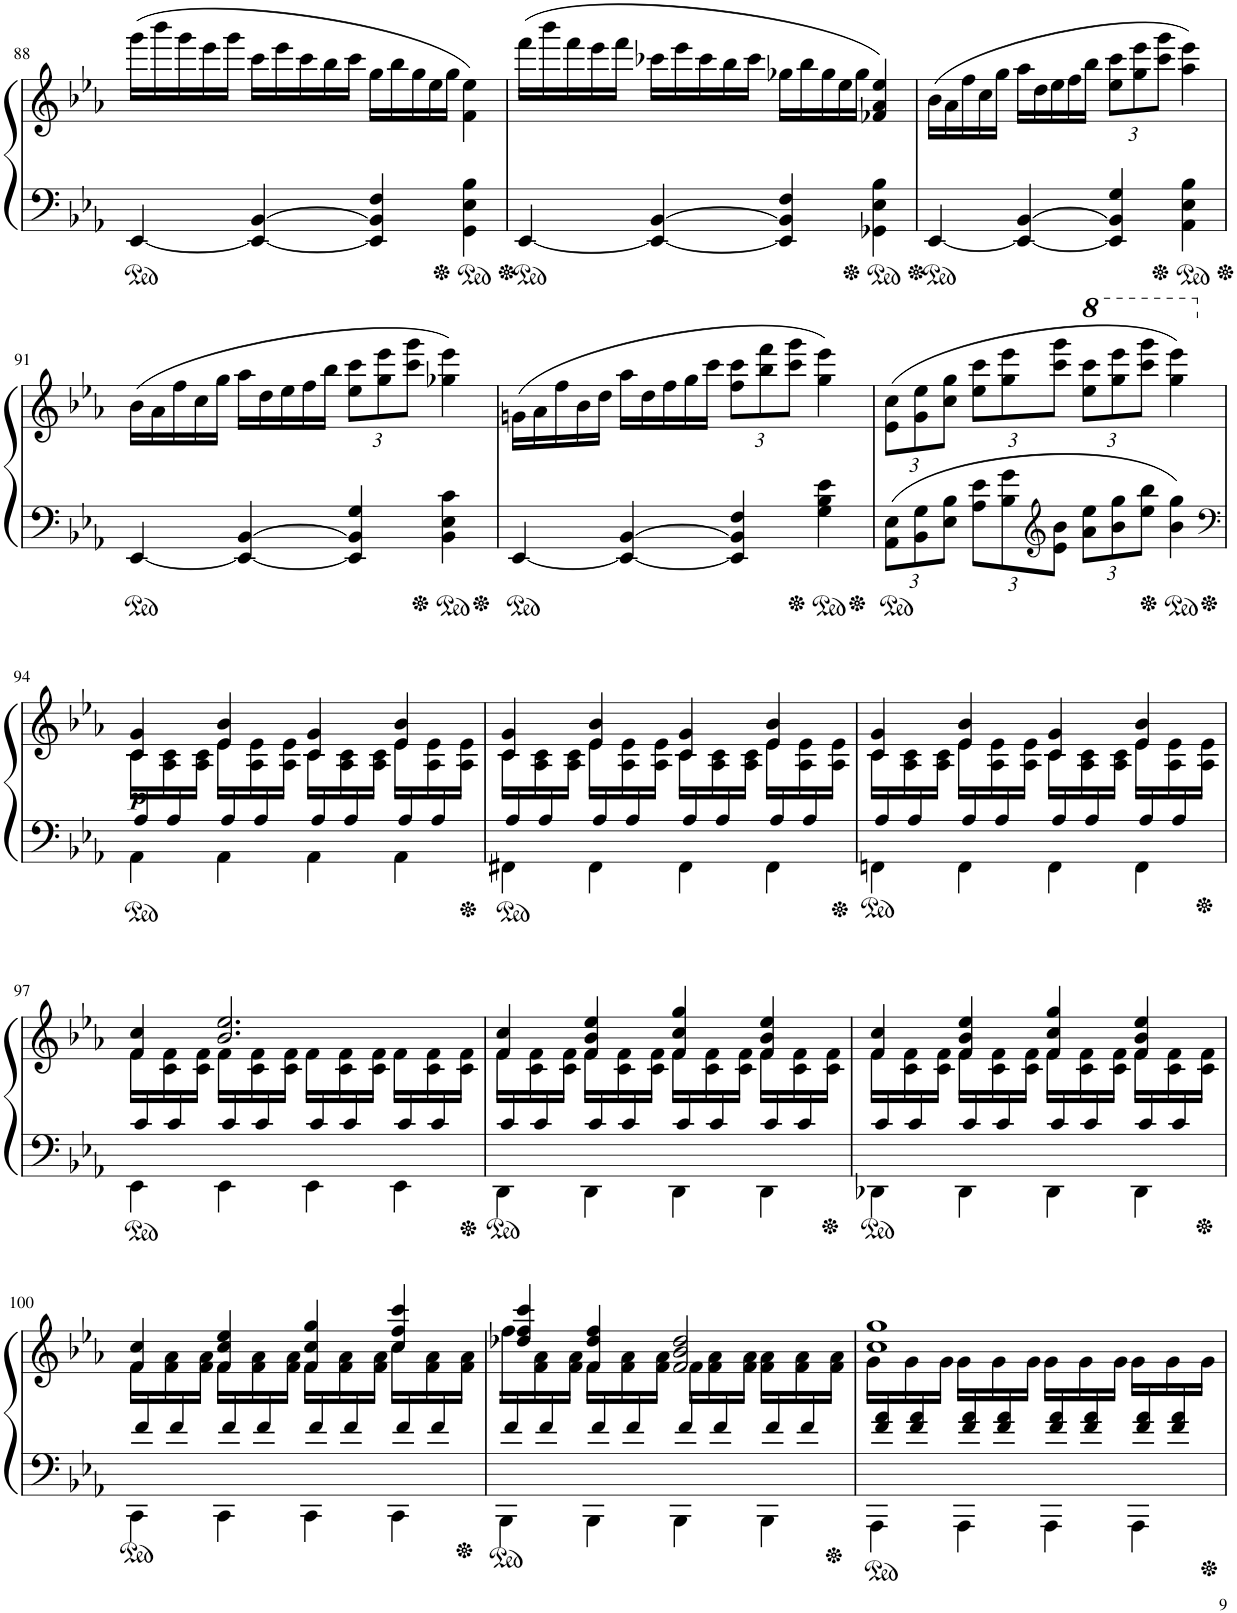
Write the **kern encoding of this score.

**kern	**kern	**dynam
*part1	*part1	*part1
*staff2	*staff1	*staff1/2
*I"Piano	*	*
*I'Pno.	*	*
!!LO:PB:g=z
*clefF4	*clefG2	*
*k[b-e-a-]	*k[b-e-a-]	*
*M4/4	*M4/4	*
*	*Xbrackettup	*
=88	=88	=88
[<4EE-/	(20ggg\LL	.
.	20bbb-\	.
.	20ggg\	.
.	20eee-\	.
.	20ggg\JJ	.
4EE-/_ [4BB-/	20ccc\LL	.
.	20eee-\	.
.	20ccc\	.
.	20bb-\	.
.	20ccc\JJ	.
4EE-/] 4BB-/] 4F/	20gg\LL	.
.	20bb-\	.
.	20gg\	.
.	20ee-\	.
.	20gg\JJ	.
4GG\ 4E-\ 4B-\	4f\ 4ee-\)	.
=89	=89	=89
[<4EE-/	(20fff\LL	.
.	20bbb-\	.
.	20fff\	.
.	20eee-\	.
.	20fff\JJ	.
4EE-/_ [4BB-/	20ccc-X\LL	.
.	20eee-\	.
.	20ccc-\	.
.	20bb-\	.
.	20ccc-\JJ	.
4EE-/] 4BB-/] 4F/	20gg-X\LL	.
.	20bb-\	.
.	20gg-\	.
.	20ee-\	.
.	20gg-\JJ	.
4GG-X\ 4E-\ 4B-\	4f-X/ 4a-/ 4ee-/)	.
=90	=90	=90
[<4EE-/	(20b-\LL	.
.	20a-\	.
.	20ff\	.
.	20cc\	.
.	20gg\JJ	.
4EE-/_ [4BB-/	20aa-\LL	.
.	20dd\	.
.	20ee-\	.
.	20ff\	.
.	20bb-\JJ	.
4EE-/] 4BB-/] 4G/	12ee-\ 12ccc\L	.
.	12gg\ 12eee-\	.
.	12ccc\ 12ggg\J	.
4AA-\ 4E-\ 4B-\	4aa-\ 4eee-\)	.
!!LO:LB:g=z
=91	=91	=91
[<4EE-/	(20b-\LL	.
.	20a-\	.
.	20ff\	.
.	20cc\	.
.	20gg\JJ	.
4EE-/_ [4BB-/	20aa-\LL	.
.	20dd\	.
.	20ee-\	.
.	20ff\	.
.	20bb-\JJ	.
4EE-/] 4BB-/] 4G/	12ee-\ 12ccc\L	.
.	12gg\ 12eee-\	.
.	12ccc\ 12ggg\J	.
4BB-\ 4E-\ 4c\	4gg-X\ 4eee-\)	.
=92	=92	=92
[<4EE-/	(20gn\LL	.
.	20a-\	.
.	20ff\	.
.	20b-\	.
.	20dd\JJ	.
4EE-/_ [4BB-/	20aa-\LL	.
.	20dd\	.
.	20ff\	.
.	20gg\	.
.	20ccc\JJ	.
4EE-/] 4BB-/] 4F/	12ff\ 12ccc\L	.
.	12bb-\ 12fff\	.
.	12ccc\ 12ggg\J	.
4G\ 4B-\ 4e-\	4gg\ 4eee-\)	.
=93	=93	=93
*Xbrackettup	*	*
12AA-\ 12E-\L	(12e-\ 12cc\L	.
12BB-\ 12G\	12g\ 12ee-\	.
12E-\ 12B-\J	12cc\ 12gg\J	.
12A-\ 12e-\L	12ee-\ 12ccc\L	.
12B-\ 12g\	12gg\ 12eee-\	.
*clefG2	*	*
12e-\ 12b-\J	12ccc\ 12ggg\J	.
*	*8va	*
12a-\ 12ee-\L	12eee-\ 12cccc\L	.
12b-\ 12gg\	12ggg\ 12eeee-\	.
12ee-\ 12bb-\J	12cccc\ 12gggg\J	.
4b-\ 4gg\	4ggg\ 4eeee-\)	.
!!LO:LB:g=z
=94	=94	=94
*clefF4	*	*
*^	*	*
*	*	*X8va	*
*	*	*^	*
*	*	*ped	*	*
!	!	!	!	!LO:DY:b
20ryy	4AA-\	4c/ 4g/	20c\LL	p
20A-/	.	.	20ryy	.
20ryy	.	.	20A-\ 20c\	.
20A-/	.	.	20ryy	.
10ryy	.	.	20A-\ 20c\JJ	.
.	4AA-\	4e-/ 4b-/	20e-\LL	.
20A-/	.	.	20ryy	.
20ryy	.	.	20A-\ 20e-\	.
20A-/	.	.	20ryy	.
10ryy	.	.	20A-\ 20e-\JJ	.
.	4AA-\	4c/ 4g/	20c\LL	.
20A-/	.	.	20ryy	.
20ryy	.	.	20A-\ 20c\	.
20A-/	.	.	20ryy	.
10ryy	.	.	20A-\ 20c\JJ	.
.	4AA-\	4e-/ 4b-/	20e-\LL	.
20A-/	.	.	20ryy	.
20ryy	.	.	20A-\ 20e-\	.
20A-/	.	.	20ryy	.
20ryy	.	.	20A-\ 20e-\JJ	.
=95	=95	=95	=95	=95
*	*	*Xped	*	*
*	*	*ped	*	*
20ryy	4FF#X\	4c/ 4g/	20c\LL	.
20A-/	.	.	20ryy	.
20ryy	.	.	20A-\ 20c\	.
20A-/	.	.	20ryy	.
10ryy	.	.	20A-\ 20c\JJ	.
.	4FF#\	4e-/ 4b-/	20e-\LL	.
20A-/	.	.	20ryy	.
20ryy	.	.	20A-\ 20e-\	.
20A-/	.	.	20ryy	.
10ryy	.	.	20A-\ 20e-\JJ	.
.	4FF#\	4c/ 4g/	20c\LL	.
20A-/	.	.	20ryy	.
20ryy	.	.	20A-\ 20c\	.
20A-/	.	.	20ryy	.
10ryy	.	.	20A-\ 20c\JJ	.
.	4FF#\	4e-/ 4b-/	20e-\LL	.
20A-/	.	.	20ryy	.
20ryy	.	.	20A-\ 20e-\	.
20A-/	.	.	20ryy	.
20ryy	.	.	20A-\ 20e-\JJ	.
=96	=96	=96	=96	=96
*	*	*Xped	*	*
*	*	*ped	*	*
20ryy	4FFn\	4c/ 4g/	20c\LL	.
20A-/	.	.	20ryy	.
20ryy	.	.	20A-\ 20c\	.
20A-/	.	.	20ryy	.
10ryy	.	.	20A-\ 20c\JJ	.
.	4FF\	4e-/ 4b-/	20e-\LL	.
20A-/	.	.	20ryy	.
20ryy	.	.	20A-\ 20e-\	.
20A-/	.	.	20ryy	.
10ryy	.	.	20A-\ 20e-\JJ	.
.	4FF\	4c/ 4g/	20c\LL	.
20A-/	.	.	20ryy	.
20ryy	.	.	20A-\ 20c\	.
20A-/	.	.	20ryy	.
10ryy	.	.	20A-\ 20c\JJ	.
.	4FF\	4e-/ 4b-/	20e-\LL	.
20A-/	.	.	20ryy	.
20ryy	.	.	20A-\ 20e-\	.
20A-/	.	.	20ryy	.
20ryy	.	.	20A-\ 20e-\JJ	.
!!LO:LB:g=z	!!
=97	=97	=97	=97	=97
*	*	*Xped	*	*
*	*	*ped	*	*
20ryy	4EE-\	4f/ 4cc/	20f\LL	.
20c/	.	.	20ryy	.
20ryy	.	.	20c\ 20f\	.
20c/	.	.	20ryy	.
10ryy	.	.	20c\ 20f\JJ	.
.	4EE-\	2.b-/ 2.ee-/	20f\LL	.
20c/	.	.	20ryy	.
20ryy	.	.	20c\ 20f\	.
20c/	.	.	20ryy	.
10ryy	.	.	20c\ 20f\JJ	.
.	4EE-\	.	20f\LL	.
20c/	.	.	20ryy	.
20ryy	.	.	20c\ 20f\	.
20c/	.	.	20ryy	.
10ryy	.	.	20c\ 20f\JJ	.
.	4EE-\	.	20f\LL	.
20c/	.	.	20ryy	.
20ryy	.	.	20c\ 20f\	.
20c/	.	.	20ryy	.
20ryy	.	.	20c\ 20f\JJ	.
=98	=98	=98	=98	=98
*	*	*Xped	*	*
*	*	*ped	*	*
20ryy	4DD\	4f/ 4cc/	20f\LL	.
20c/	.	.	20ryy	.
20ryy	.	.	20c\ 20f\	.
20c/	.	.	20ryy	.
10ryy	.	.	20c\ 20f\JJ	.
.	4DD\	4f/ 4b-/ 4ee-/	20f\LL	.
20c/	.	.	20ryy	.
20ryy	.	.	20c\ 20f\	.
20c/	.	.	20ryy	.
10ryy	.	.	20c\ 20f\JJ	.
.	4DD\	4f/ 4cc/ 4gg/	20f\LL	.
20c/	.	.	20ryy	.
20ryy	.	.	20c\ 20f\	.
20c/	.	.	20ryy	.
10ryy	.	.	20c\ 20f\JJ	.
.	4DD\	4f/ 4b-/ 4ee-/	20f\LL	.
20c/	.	.	20ryy	.
20ryy	.	.	20c\ 20f\	.
20c/	.	.	20ryy	.
20ryy	.	.	20c\ 20f\JJ	.
=99	=99	=99	=99	=99
*	*	*Xped	*	*
*	*	*ped	*	*
20ryy	4DD-X\	4f/ 4cc/	20f\LL	.
20c/	.	.	20ryy	.
20ryy	.	.	20c\ 20f\	.
20c/	.	.	20ryy	.
10ryy	.	.	20c\ 20f\JJ	.
.	4DD-\	4f/ 4b-/ 4ee-/	20f\LL	.
20c/	.	.	20ryy	.
20ryy	.	.	20c\ 20f\	.
20c/	.	.	20ryy	.
10ryy	.	.	20c\ 20f\JJ	.
.	4DD-\	4f/ 4cc/ 4gg/	20f\LL	.
20c/	.	.	20ryy	.
20ryy	.	.	20c\ 20f\	.
20c/	.	.	20ryy	.
10ryy	.	.	20c\ 20f\JJ	.
.	4DD-\	4f/ 4b-/ 4ee-/	20f\LL	.
20c/	.	.	20ryy	.
20ryy	.	.	20c\ 20f\	.
20c/	.	.	20ryy	.
20ryy	.	.	20c\ 20f\JJ	.
!!LO:LB:g=z	!!
=100	=100	=100	=100	=100
*	*	*Xped	*	*
*	*	*ped	*	*
20ryy	4CC\	4f/ 4cc/	20f\LL	.
20f/	.	.	20ryy	.
20ryy	.	.	20f\ 20a-\	.
20f/	.	.	20ryy	.
10ryy	.	.	20f\ 20a-\JJ	.
.	4CC\	4f/ 4cc/ 4ee-/	20f\LL	.
20f/	.	.	20ryy	.
20ryy	.	.	20f\ 20a-\	.
20f/	.	.	20ryy	.
10ryy	.	.	20f\ 20a-\JJ	.
.	4CC\	4f/ 4cc/ 4gg/	20f\LL	.
20f/	.	.	20ryy	.
20ryy	.	.	20f\ 20a-\	.
20f/	.	.	20ryy	.
10ryy	.	.	20f\ 20a-\JJ	.
.	4CC\	4cc/ 4ff/ 4ccc/	20cc\LL	.
20f/	.	.	20ryy	.
20ryy	.	.	20f\ 20a-\	.
20f/	.	.	20ryy	.
20ryy	.	.	20f\ 20a-\JJ	.
=101	=101	=101	=101	=101
*	*	*Xped	*	*
*	*	*ped	*	*
20ryy	4BBB-\	4dd-X/ 4ff/ 4ccc/	20ff\LL	.
20f/	.	.	20ryy	.
20ryy	.	.	20f\ 20a-\	.
20f/	.	.	20ryy	.
10ryy	.	.	20f\ 20a-\JJ	.
.	4BBB-\	4f/ 4dd-/ 4ff/	20f\LL	.
20f/	.	.	20ryy	.
20ryy	.	.	20f\ 20a-\	.
20f/	.	.	20ryy	.
10ryy	.	.	20f\ 20a-\JJ	.
.	4BBB-\	2f/ 2b-/ 2dd-/	20f\LL	.
20f/	.	.	20ryy	.
20ryy	.	.	20f\ 20a-\	.
20f/	.	.	20ryy	.
10ryy	.	.	20f\ 20a-\JJ	.
.	4BBB-\	.	20f\ 20a-\LL	.
20f/	.	.	20ryy	.
20ryy	.	.	20f\ 20a-\	.
20f/	.	.	20ryy	.
20ryy	.	.	20f\ 20a-\JJ	.
=102	=102	=102	=102	=102
*	*	*Xped	*	*
*	*	*ped	*	*
20ryy	4AAA-\	1cc 1gg	20g\LL	.
20f/ 20a-/	.	.	20ryy	.
20ryy	.	.	20g\	.
20f/ 20a-/	.	.	20ryy	.
10ryy	.	.	20g\JJ	.
.	4AAA-\	.	20g\LL	.
20f/ 20a-/	.	.	20ryy	.
20ryy	.	.	20g\	.
20f/ 20a-/	.	.	20ryy	.
10ryy	.	.	20g\JJ	.
.	4AAA-\	.	20g\LL	.
20f/ 20a-/	.	.	20ryy	.
20ryy	.	.	20g\	.
20f/ 20a-/	.	.	20ryy	.
10ryy	.	.	20g\JJ	.
.	4AAA-\	.	20g\LL	.
20f/ 20a-/	.	.	20ryy	.
20ryy	.	.	20g\	.
20f/ 20a-/	.	.	20ryy	.
20ryy	.	.	20g\JJ	.
*v	*v	*	*	*
*	*Xped	*	*
*	*v	*v	*
=	=	=
*-	*-	*-
